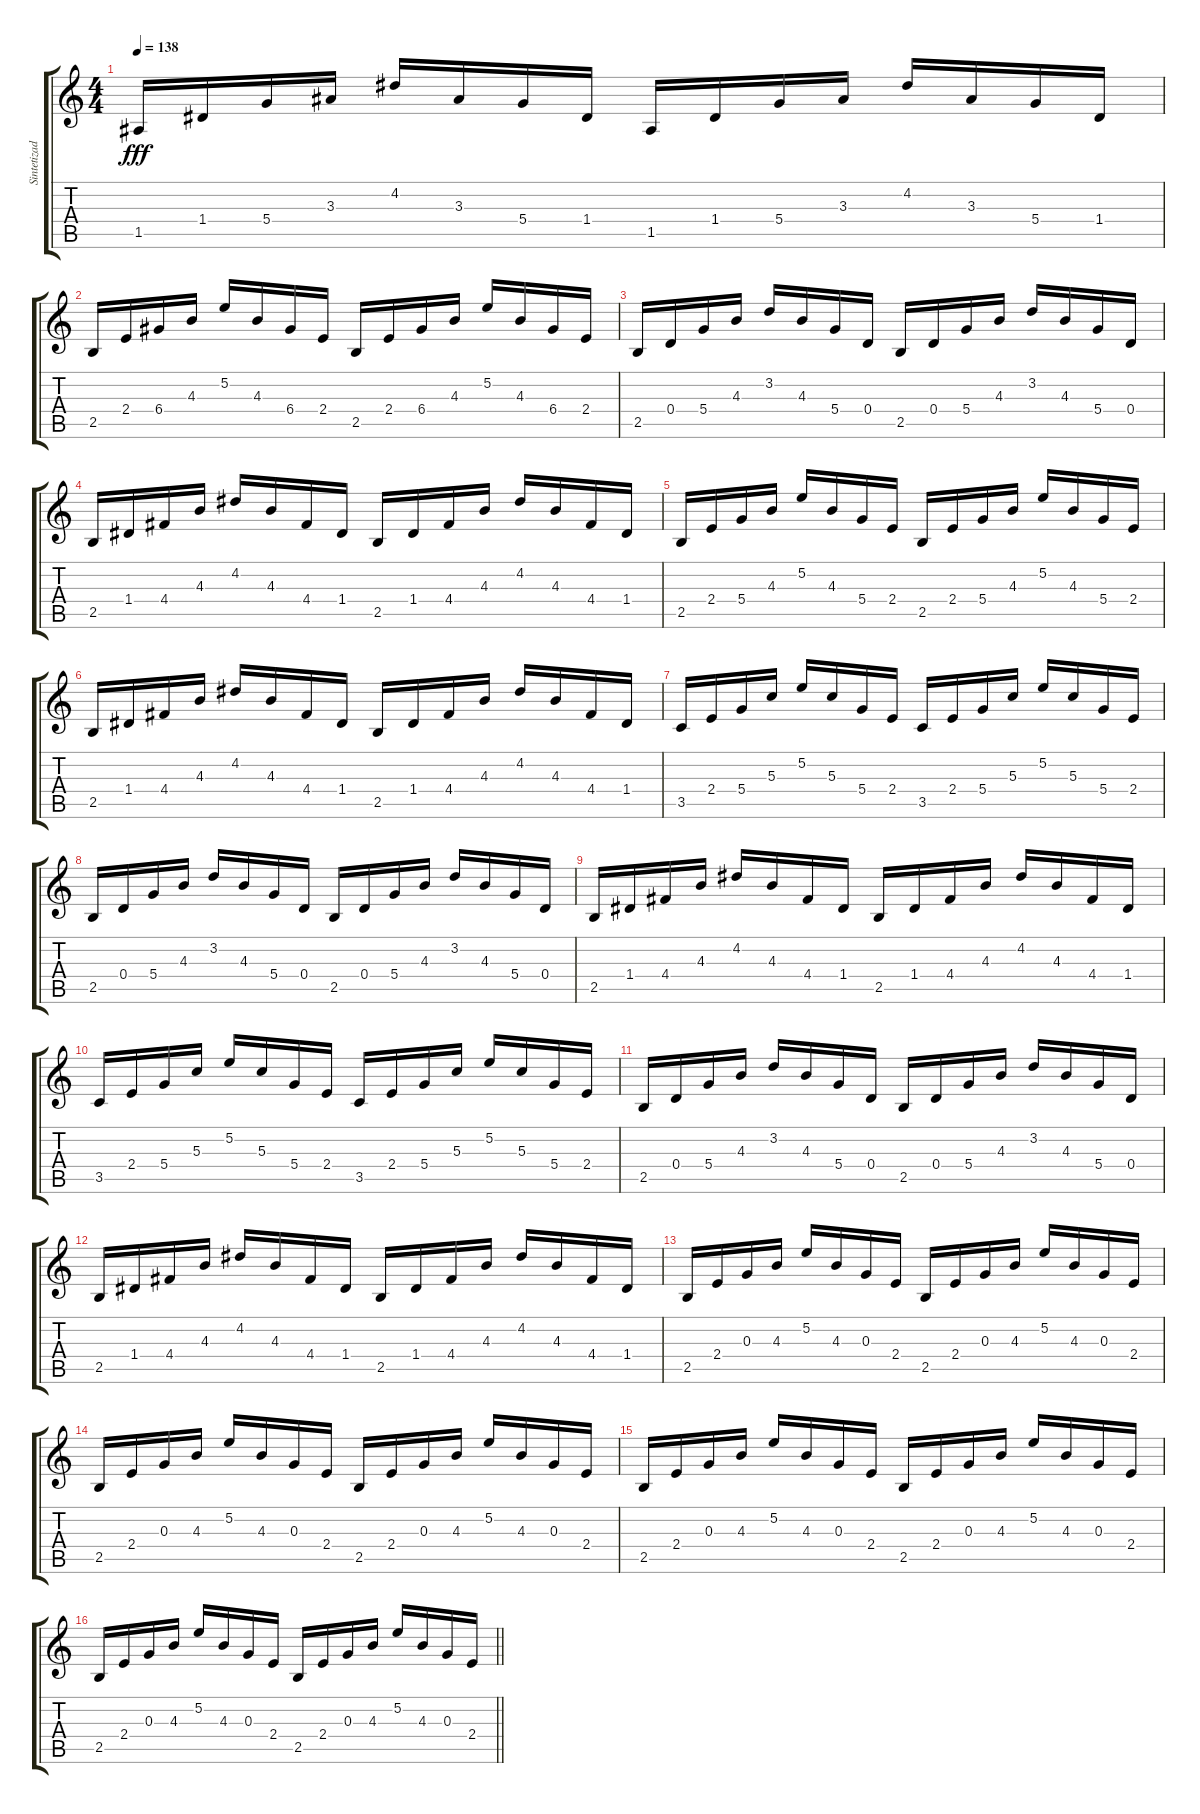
\track ("Sintetizador 1" "Sintetizad") {instrument electricbassfinger}
\staff {score tabs}
\tuning (E4 B3 G3 D3 A2 E2) {hide}
\ts (4 4)
\tempo 138
\clef g2
\ks c
1.5.16{dy fff} 1.4.16 5.4.16 3.3.16 4.2.16 3.3.16 5.4.16 1.4.16 1.5.16 1.4.16 5.4.16 3.3.16 4.2.16 3.3.16 5.4.16 1.4.16 |
2.5.16 2.4.16 6.4.16 4.3.16 5.2.16 4.3.16 6.4.16 2.4.16 2.5.16 2.4.16 6.4.16 4.3.16 5.2.16 4.3.16 6.4.16 2.4.16 |
2.5.16 0.4.16 5.4.16 4.3.16 3.2.16 4.3.16 5.4.16 0.4.16 2.5.16 0.4.16 5.4.16 4.3.16 3.2.16 4.3.16 5.4.16 0.4.16 |
2.5.16 1.4.16 4.4.16 4.3.16 4.2.16 4.3.16 4.4.16 1.4.16 2.5.16 1.4.16 4.4.16 4.3.16 4.2.16 4.3.16 4.4.16 1.4.16 |
2.5.16 2.4.16 5.4.16 4.3.16 5.2.16 4.3.16 5.4.16 2.4.16 2.5.16 2.4.16 5.4.16 4.3.16 5.2.16 4.3.16 5.4.16 2.4.16 |
2.5.16 1.4.16 4.4.16 4.3.16 4.2.16 4.3.16 4.4.16 1.4.16 2.5.16 1.4.16 4.4.16 4.3.16 4.2.16 4.3.16 4.4.16 1.4.16 |
3.5.16 2.4.16 5.4.16 5.3.16 5.2.16 5.3.16 5.4.16 2.4.16 3.5.16 2.4.16 5.4.16 5.3.16 5.2.16 5.3.16 5.4.16 2.4.16 |
2.5.16 0.4.16 5.4.16 4.3.16 3.2.16 4.3.16 5.4.16 0.4.16 2.5.16 0.4.16 5.4.16 4.3.16 3.2.16 4.3.16 5.4.16 0.4.16 |
2.5.16 1.4.16 4.4.16 4.3.16 4.2.16 4.3.16 4.4.16 1.4.16 2.5.16 1.4.16 4.4.16 4.3.16 4.2.16 4.3.16 4.4.16 1.4.16 |
3.5.16 2.4.16 5.4.16 5.3.16 5.2.16 5.3.16 5.4.16 2.4.16 3.5.16 2.4.16 5.4.16 5.3.16 5.2.16 5.3.16 5.4.16 2.4.16 |
2.5.16 0.4.16 5.4.16 4.3.16 3.2.16 4.3.16 5.4.16 0.4.16 2.5.16 0.4.16 5.4.16 4.3.16 3.2.16 4.3.16 5.4.16 0.4.16 |
2.5.16 1.4.16 4.4.16 4.3.16 4.2.16 4.3.16 4.4.16 1.4.16 2.5.16 1.4.16 4.4.16 4.3.16 4.2.16 4.3.16 4.4.16 1.4.16 |
2.5.16 2.4.16 0.3.16 4.3.16 5.2.16 4.3.16 0.3.16 2.4.16 2.5.16 2.4.16 0.3.16 4.3.16 5.2.16 4.3.16 0.3.16 2.4.16 |
2.5.16 2.4.16 0.3.16 4.3.16 5.2.16 4.3.16 0.3.16 2.4.16 2.5.16 2.4.16 0.3.16 4.3.16 5.2.16 4.3.16 0.3.16 2.4.16 |
2.5.16 2.4.16 0.3.16 4.3.16 5.2.16 4.3.16 0.3.16 2.4.16 2.5.16 2.4.16 0.3.16 4.3.16 5.2.16 4.3.16 0.3.16 2.4.16 |
\barLineRight lightlight
2.5.16 2.4.16 0.3.16 4.3.16 5.2.16 4.3.16 0.3.16 2.4.16 2.5.16 2.4.16 0.3.16 4.3.16 5.2.16 4.3.16 0.3.16 2.4.16
